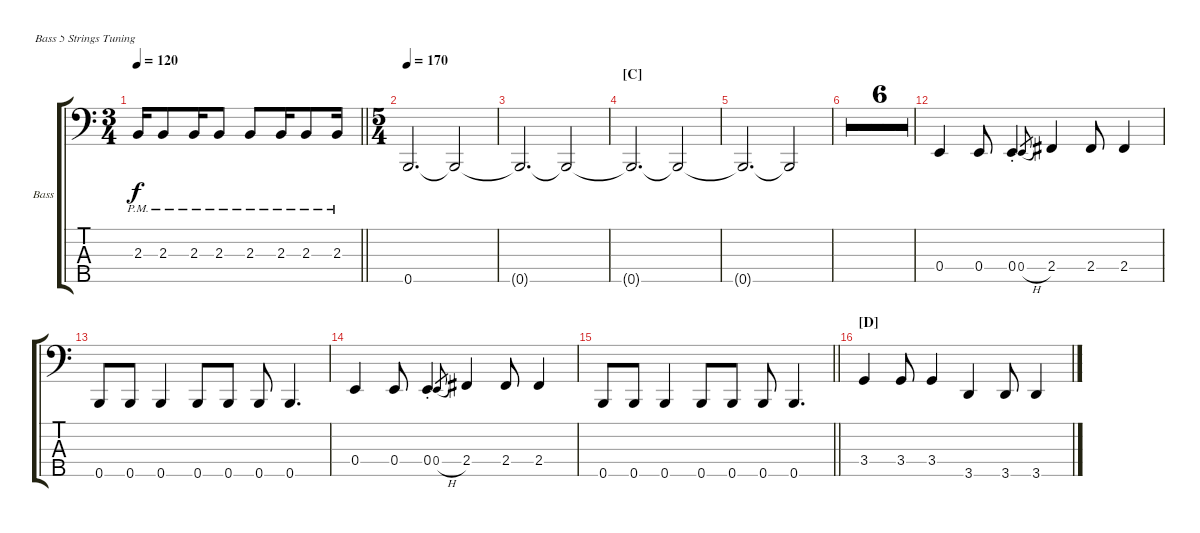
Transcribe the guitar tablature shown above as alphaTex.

\bracketExtendMode groupsimilarinstruments
\firstSystemTrackNameOrientation horizontal
\otherSystemsTrackNameOrientation horizontal
\track ("Bass" "Bass") {multiBarRest instrument electricbassfinger}
\staff {score tabs}
\tuning (G2 D2 A1 E1 B0)
\ts (3 4)
\beaming (8 2 2 2 2)
\tempo 120
\clef f4
\barLineRight lightlight
\ks c
2.3{pm}.16{dy f beam merge} 2.3{pm}.8{beam merge} 2.3{pm}.16{beam merge} 2.3{pm}.8{beam split} 2.3{pm}.8{beam merge} 2.3{pm}.16{beam merge} 2.3{pm}.8{beam merge} 2.3{pm}.16 |
\ts (5 4)
\tempo 170
0.5.2{d} 0.5{t}.2 |
0.5{t}.2{d} 0.5{t}.2 |
\section ("C" "")
0.5{t}.2{d} 0.5{t}.2 |
0.5{t}.2{d} 0.5{t}.2 |
|
|
|
|
|
|
0.4.4 0.4.8 0.4{st}.4 0.4{h}.8{gr} 2.4.4 2.4.8 2.4.4 |
0.5.8 0.5.8 0.5.4 0.5.8 0.5.8 0.5.8 0.5.4{d} |
0.4.4 0.4.8 0.4{st}.4 0.4{h}.8{gr} 2.4.4 2.4.8 2.4.4 |
\barLineRight lightlight
0.5.8 0.5.8 0.5.4 0.5.8 0.5.8 0.5.8 0.5.4{d} |
\section ("D" "")
3.4.4 3.4.8 3.4.4 3.5.4 3.5.8 3.5.4
